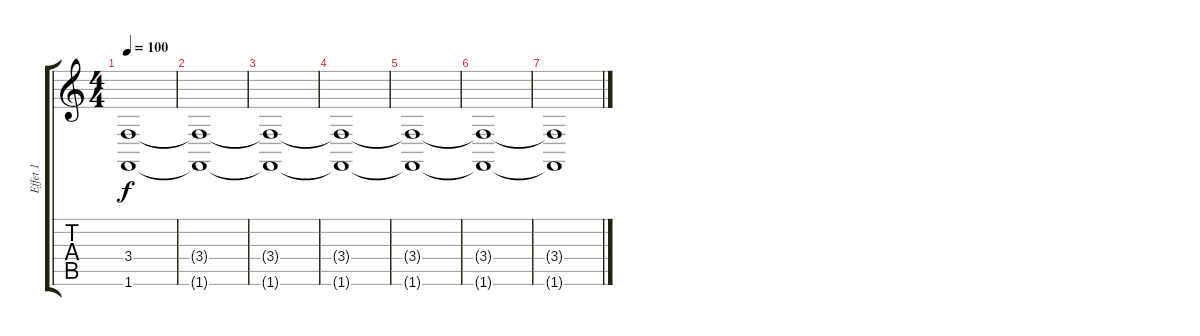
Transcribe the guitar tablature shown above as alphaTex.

\track ("Effet 1" "Effet 1") {instrument pad3polysynth}
\staff {score tabs}
\tuning (E4 B3 G3 D3 A2 E2) {hide}
\ts (4 4)
\tempo 100
\clef g2
\ks c
(3.4 1.6).1{dy f} |
(3.4{t} 1.6{t}).1 |
(3.4{t} 1.6{t}).1 |
(3.4{t} 1.6{t}).1 |
(3.4{t} 1.6{t}).1 |
(3.4{t} 1.6{t}).1 |
(3.4{t} 1.6{t}).1
